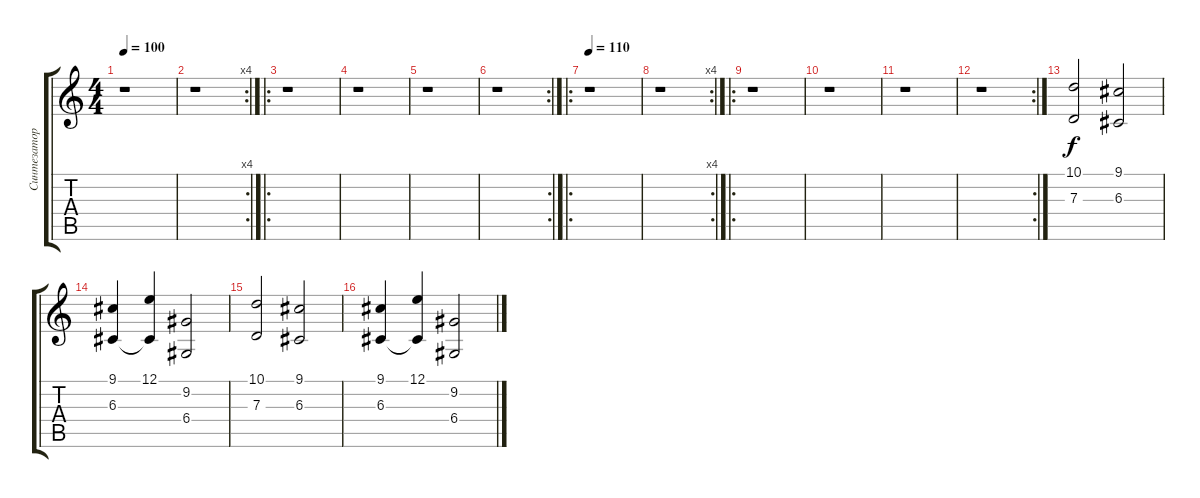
\track ("Синтезатор 1 (Стиан Аарстад)" "Синтезатор") {instrument stringensemble2}
\staff {score tabs}
\tuning (E4 B3 G3 D3 A2 E2) {hide}
\ts (4 4)
\tempo 100
\clef g2
\ks c
r.1{dy f} |
\rc 4
r.1 |
\ro
r.1 |
r.1 |
r.1 |
\rc 2
r.1 |
\ro
\tempo 110
r.1 |
\rc 4
r.1 |
\ro
r.1 |
r.1 |
r.1 |
\rc 2
r.1 |
(10.1 7.3).2 (9.1 6.3).2 |
(9.1 6.3).4 (12.1 6.3{t}).4 (9.2 6.4).2 |
(10.1 7.3).2 (9.1 6.3).2 |
(9.1 6.3).4 (12.1 6.3{t}).4 (9.2 6.4).2
